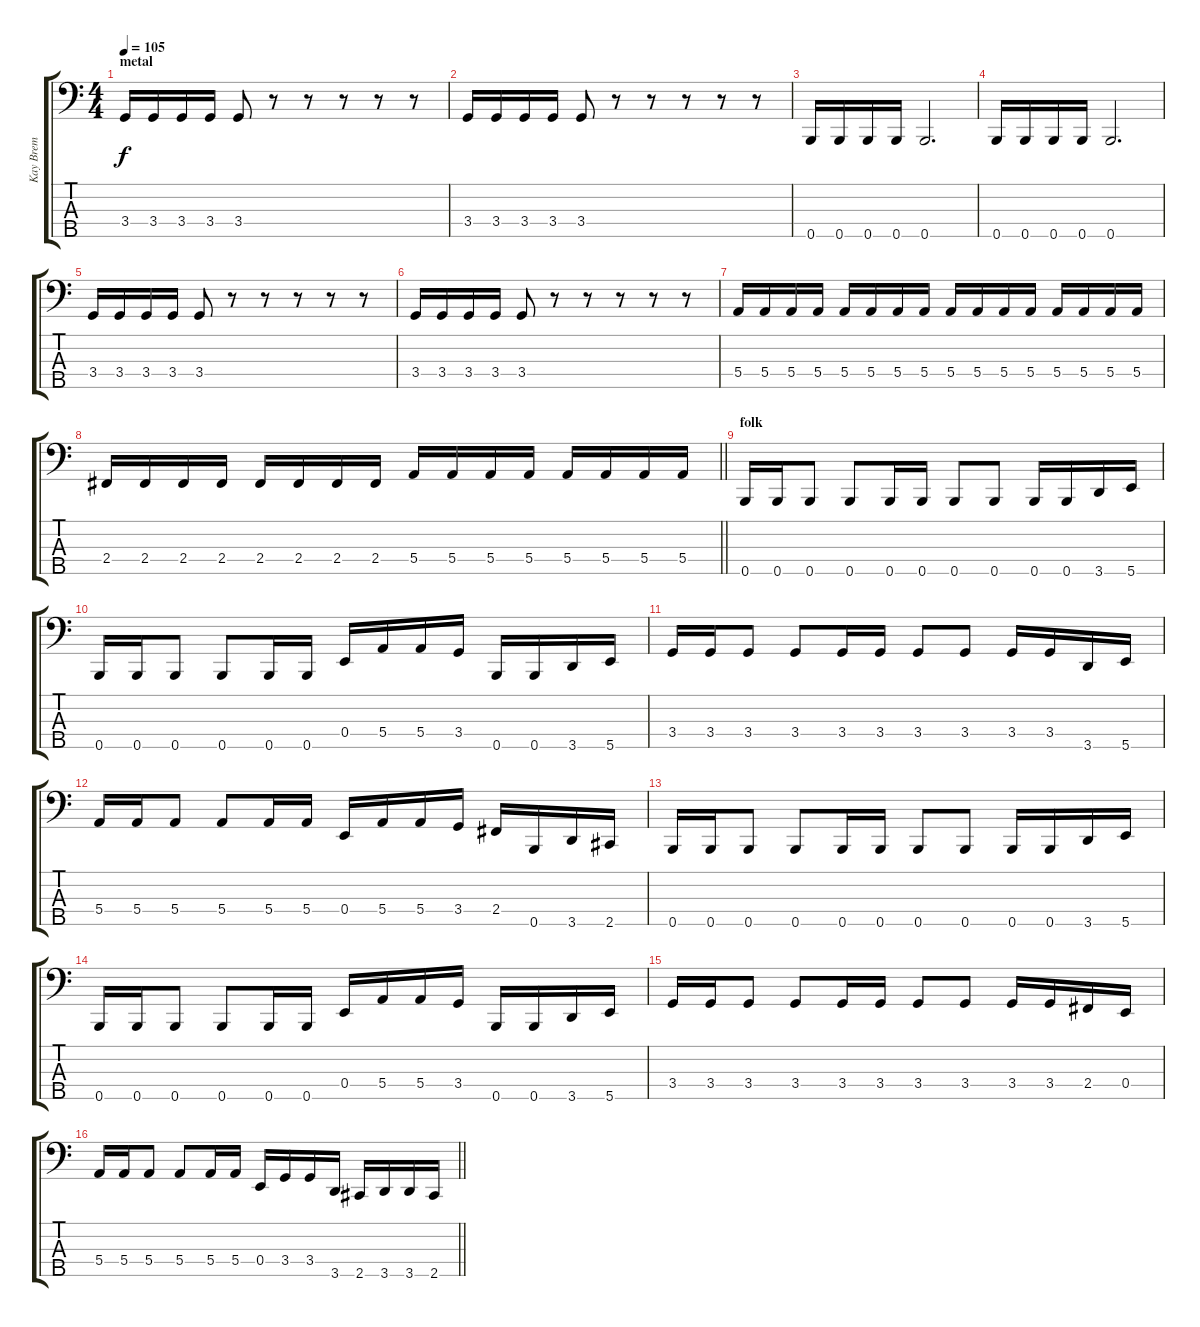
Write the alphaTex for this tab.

\track ("Kay Brem" "Kay Brem") {instrument electricbasspick}
\staff {score tabs}
\tuning (G2 D2 A1 E1 B0) {hide}
\ts (4 4)
\section ("" "metal ")
\tempo 105
\clef f4
\ks c
3.4.16{dy f} 3.4.16 3.4.16 3.4.16 3.4.8 r.8 r.8 r.8 r.8 r.8 |
3.4.16 3.4.16 3.4.16 3.4.16 3.4.8 r.8 r.8 r.8 r.8 r.8 |
0.5.16 0.5.16 0.5.16 0.5.16 0.5.2{d} |
0.5.16 0.5.16 0.5.16 0.5.16 0.5.2{d} |
3.4.16 3.4.16 3.4.16 3.4.16 3.4.8 r.8 r.8 r.8 r.8 r.8 |
3.4.16 3.4.16 3.4.16 3.4.16 3.4.8 r.8 r.8 r.8 r.8 r.8 |
5.4.16 5.4.16 5.4.16 5.4.16 5.4.16 5.4.16 5.4.16 5.4.16 5.4.16 5.4.16 5.4.16 5.4.16 5.4.16 5.4.16 5.4.16 5.4.16 |
\barLineRight lightlight
2.4.16 2.4.16 2.4.16 2.4.16 2.4.16 2.4.16 2.4.16 2.4.16 5.4.16 5.4.16 5.4.16 5.4.16 5.4.16 5.4.16 5.4.16 5.4.16 |
\section ("" "folk")
0.5.16 0.5.16 0.5.8 0.5.8 0.5.16 0.5.16 0.5.8 0.5.8 0.5.16 0.5.16 3.5.16 5.5.16 |
0.5.16 0.5.16 0.5.8 0.5.8 0.5.16 0.5.16 0.4.16 5.4.16 5.4.16 3.4.16 0.5.16 0.5.16 3.5.16 5.5.16 |
3.4.16 3.4.16 3.4.8 3.4.8 3.4.16 3.4.16 3.4.8 3.4.8 3.4.16 3.4.16 3.5.16 5.5.16 |
5.4.16 5.4.16 5.4.8 5.4.8 5.4.16 5.4.16 0.4.16 5.4.16 5.4.16 3.4.16 2.4.16 0.5.16 3.5.16 2.5.16 |
0.5.16 0.5.16 0.5.8 0.5.8 0.5.16 0.5.16 0.5.8 0.5.8 0.5.16 0.5.16 3.5.16 5.5.16 |
0.5.16 0.5.16 0.5.8 0.5.8 0.5.16 0.5.16 0.4.16 5.4.16 5.4.16 3.4.16 0.5.16 0.5.16 3.5.16 5.5.16 |
3.4.16 3.4.16 3.4.8 3.4.8 3.4.16 3.4.16 3.4.8 3.4.8 3.4.16 3.4.16 2.4.16 0.4.16 |
\barLineRight lightlight
5.4.16 5.4.16 5.4.8 5.4.8 5.4.16 5.4.16 0.4.16 3.4.16 3.4.16 3.5.16 2.5.16 3.5.16 3.5.16 2.5.16
